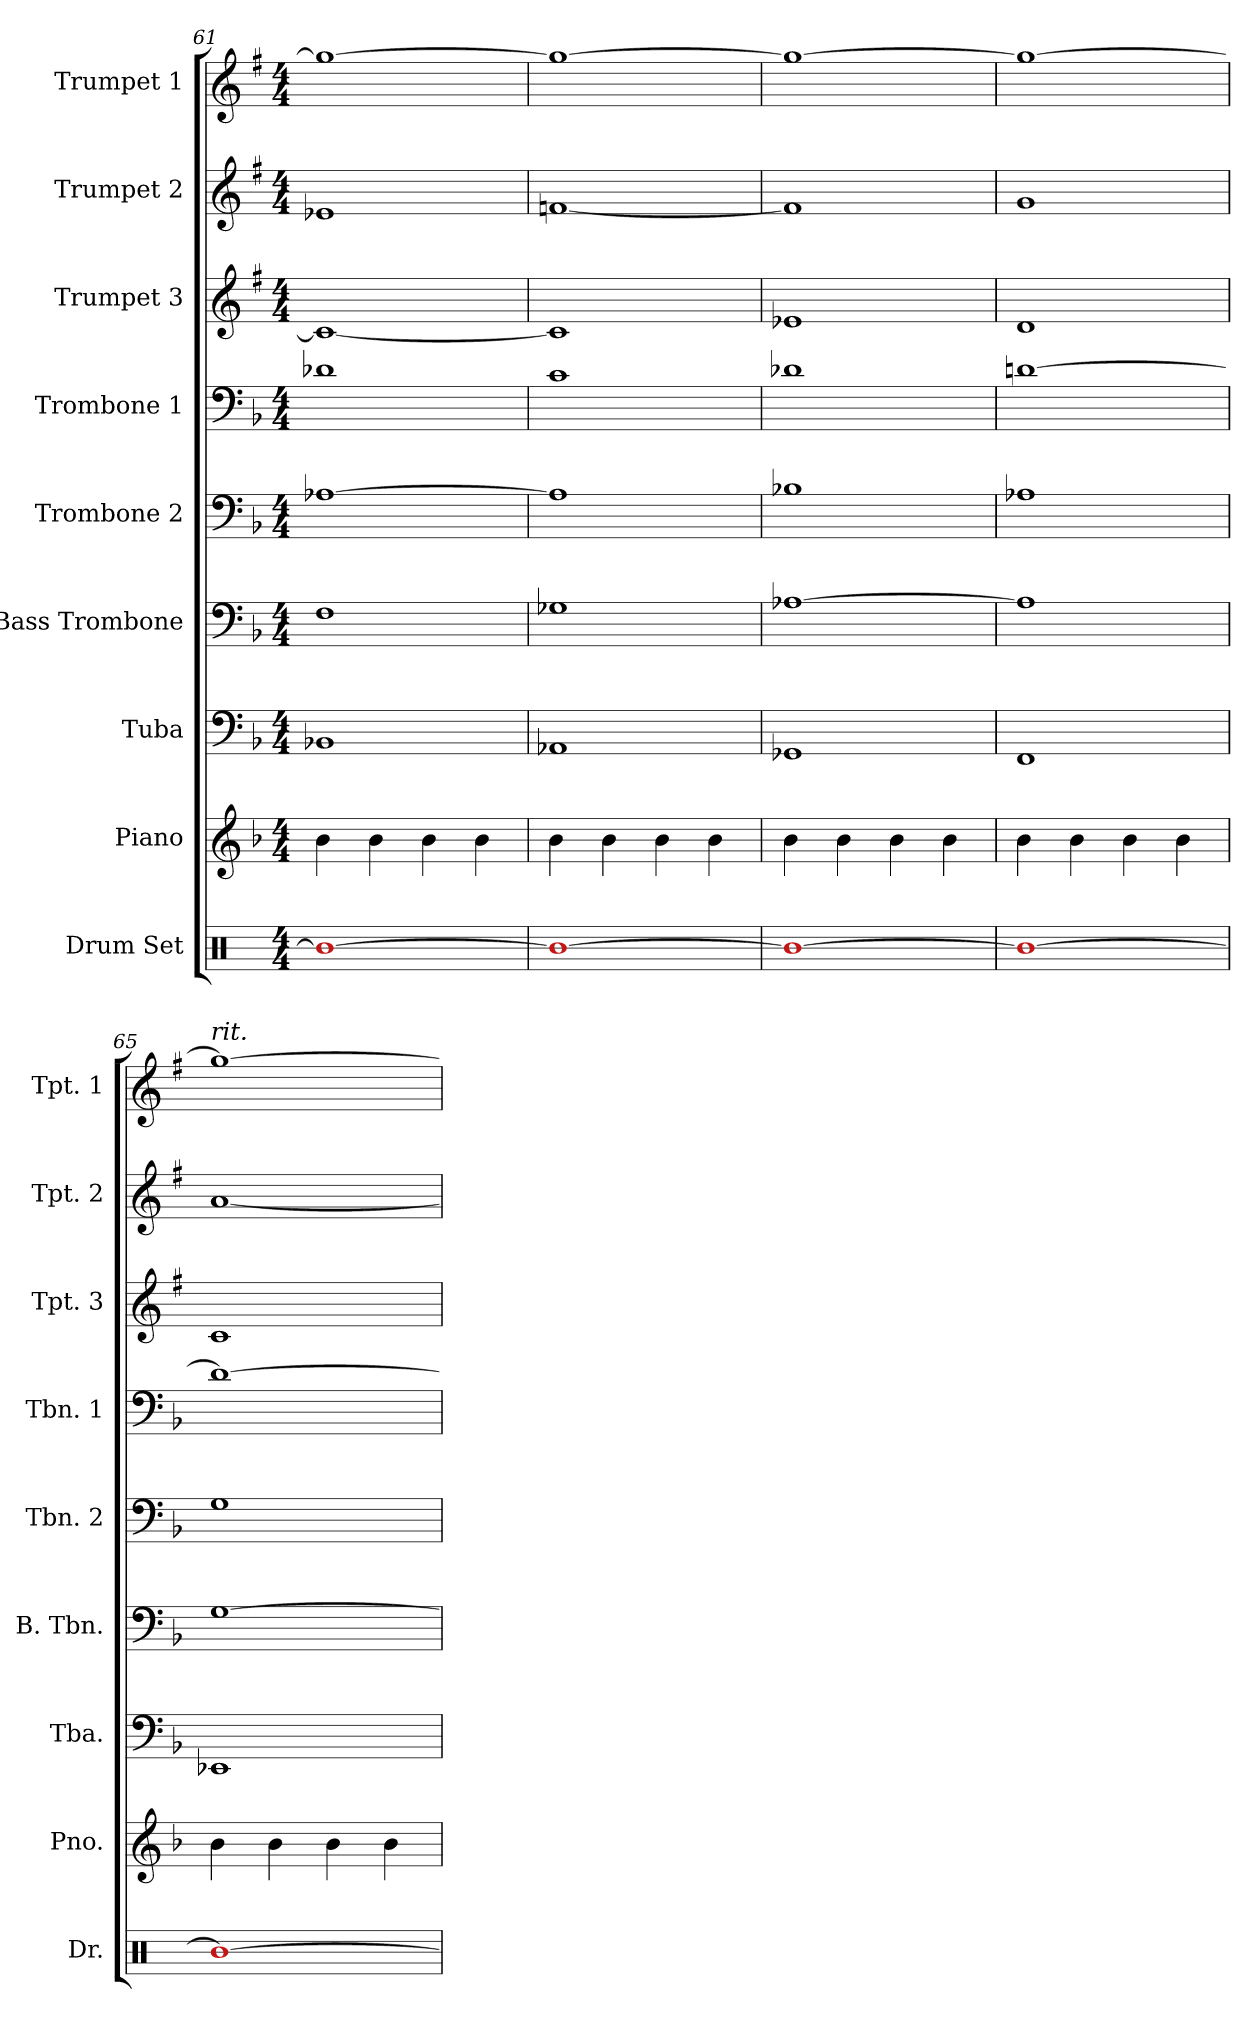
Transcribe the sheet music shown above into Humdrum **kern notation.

**kern	**kern	**kern	**kern	**kern	**kern	**kern	**kern	**kern
*part9	*part8	*part7	*part6	*part5	*part4	*part3	*part2	*part1
*staff9	*staff8	*staff7	*staff6	*staff5	*staff4	*staff3	*staff2	*staff1
*I"Drum Set	*I"Piano	*I"Tuba	*I"Bass Trombone	*I"Trombone 2	*I"Trombone 1	*I"Trumpet 3	*I"Trumpet 2	*I"Trumpet 1
*I'Dr.	*I'Pno.	*I'Tba.	*I'B. Tbn.	*I'Tbn. 2	*I'Tbn. 1	*I'Tpt. 3	*I'Tpt. 2	*I'Tpt. 1
*clefX	*clefG2	*clefF4	*clefF4	*clefF4	*clefF4	*clefG2	*clefG2	*clefG2
*	*	*	*	*	*	*ITrd1c2	*ITrd1c2	*ITrd1c2
*k[]	*k[b-]	*k[b-]	*k[b-]	*k[b-]	*k[b-]	*k[b-]	*k[b-]	*k[b-]
*	*F:	*F:	*F:	*F:	*F:	*F:	*F:	*F:
*M4/4	*M4/4	*M4/4	*M4/4	*M4/4	*M4/4	*M4/4	*M4/4	*M4/4
=61	=61	=61	=61	=61	=61	=61	=61	=61
1b_	4b-	1BB-X	1F	[1A-X	1d-X	1B-_	1d-X	1ff_
.	4b-	.	.	.	.	.	.	.
.	4b-	.	.	.	.	.	.	.
.	4b-	.	.	.	.	.	.	.
=62	=62	=62	=62	=62	=62	=62	=62	=62
1b_	4b-	1AA-X	1G-X	1A-]	1c	1B-]	[1e-X	1ff_
.	4b-	.	.	.	.	.	.	.
.	4b-	.	.	.	.	.	.	.
.	4b-	.	.	.	.	.	.	.
=63	=63	=63	=63	=63	=63	=63	=63	=63
1b_	4b-	1GG-X	[1A-X	1B-X	1d-X	1d-X	1e-]	1ff_
.	4b-	.	.	.	.	.	.	.
.	4b-	.	.	.	.	.	.	.
.	4b-	.	.	.	.	.	.	.
=64	=64	=64	=64	=64	=64	=64	=64	=64
1b_	4b-	1FF	1A-]	1A-X	[1dn	1c	1f	1ff_
.	4b-	.	.	.	.	.	.	.
.	4b-	.	.	.	.	.	.	.
.	4b-	.	.	.	.	.	.	.
=65	=65	=65	=65	=65	=65	=65	=65	=65
!	!	!	!	!	!	!	!	!LO:TX:a:i:t=rit.
1b_	4b-	1EE-X	[1G	1G	1d_	1B-	[1g	1ff_
.	4b-	.	.	.	.	.	.	.
.	4b-	.	.	.	.	.	.	.
.	4b-	.	.	.	.	.	.	.
=	=	=	=	=	=	=	=	=
*-	*-	*-	*-	*-	*-	*-	*-	*-
